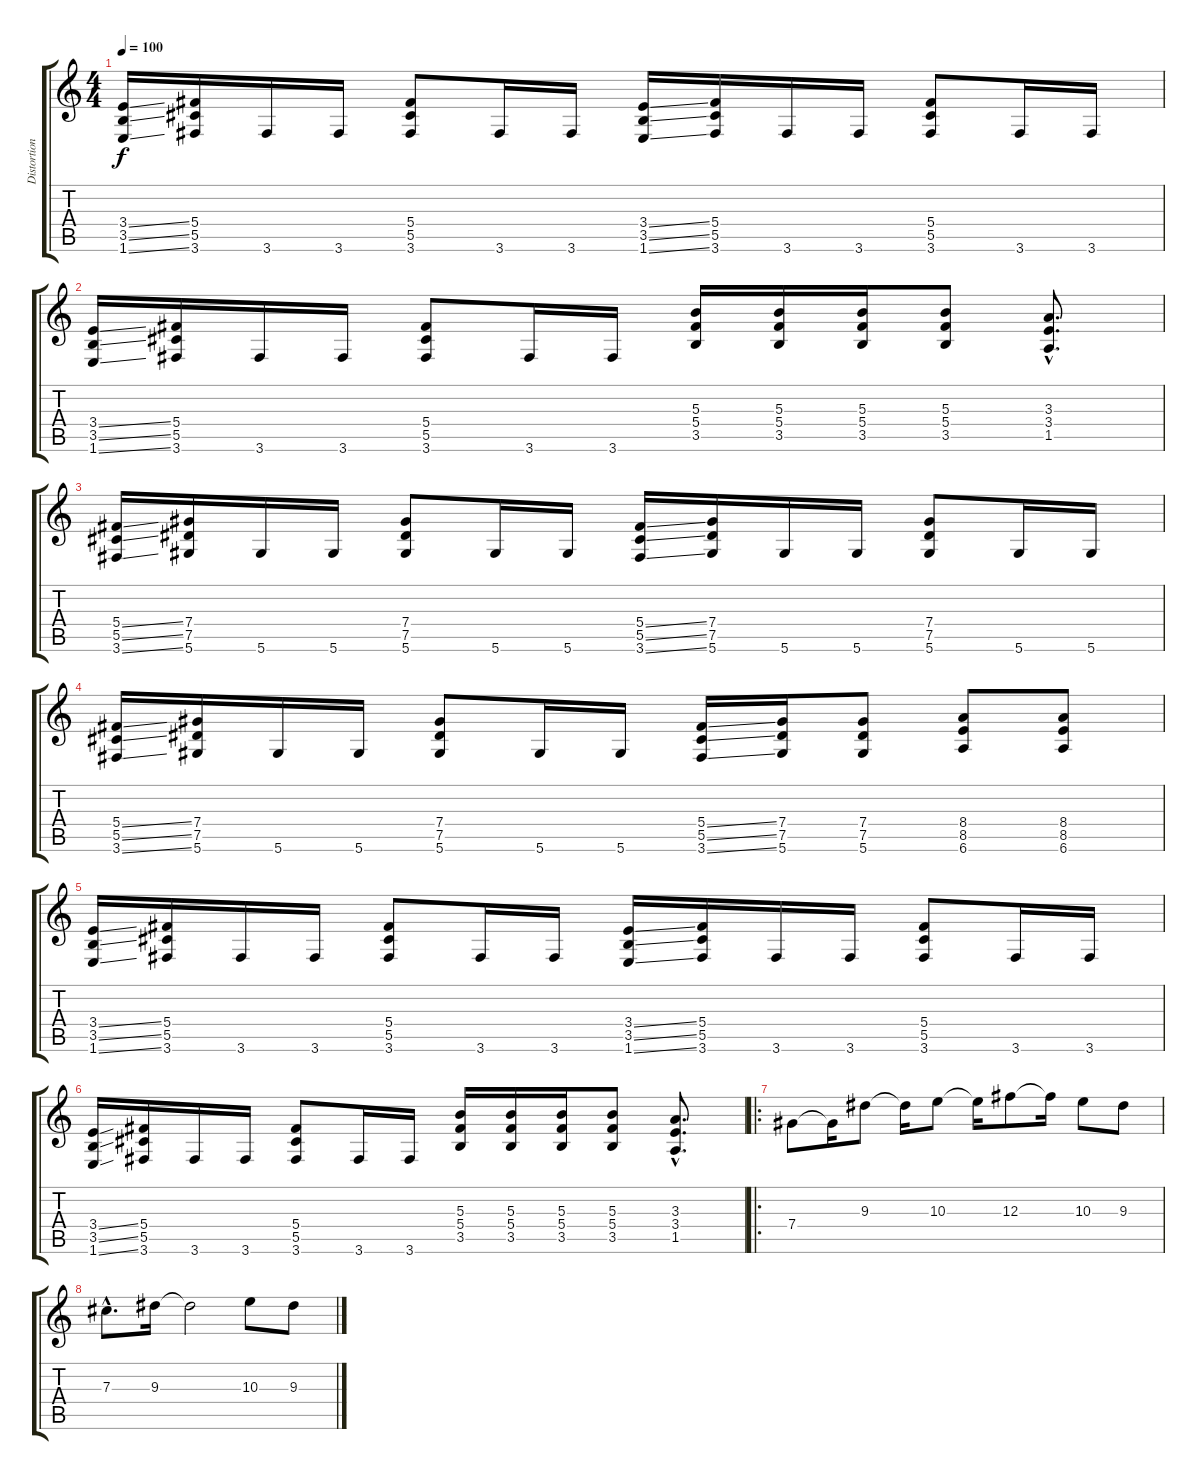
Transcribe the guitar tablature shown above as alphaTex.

\track ("Distortion Guitar II" "Distortion") {instrument distortionguitar}
\staff {score tabs}
\tuning (Eb4 Bb3 Gb3 Db3 Ab2 Eb2) {hide}
\ts (4 4)
\tempo 100
\clef g2
\ks c
(3.4{ss} 3.5{ss} 1.6{ss}).16{dy f} (5.4 5.5 3.6).16 3.6.16 3.6.16 (5.4 5.5 3.6).8 3.6.16 3.6.16 (3.4{ss} 3.5{ss} 1.6{ss}).16 (5.4 5.5 3.6).16 3.6.16 3.6.16 (5.4 5.5 3.6).8 3.6.16 3.6.16 |
(3.4{ss} 3.5{ss} 1.6{ss}).16 (5.4 5.5 3.6).16 3.6.16 3.6.16 (5.4 5.5 3.6).8 3.6.16 3.6.16 (5.3 5.4 3.5).16 (5.3 5.4 3.5).16 (5.3 5.4 3.5).16 (5.3 5.4 3.5).8 (3.3{hac} 3.4{hac} 1.5{hac}).8{d} |
(5.4{ss} 5.5{ss} 3.6{ss}).16 (7.4 7.5 5.6).16 5.6.16 5.6.16 (7.4 7.5 5.6).8 5.6.16 5.6.16 (5.4{ss} 5.5{ss} 3.6{ss}).16 (7.4 7.5 5.6).16 5.6.16 5.6.16 (7.4 7.5 5.6).8 5.6.16 5.6.16 |
(5.4{ss} 5.5{ss} 3.6{ss}).16 (7.4 7.5 5.6).16 5.6.16 5.6.16 (7.4 7.5 5.6).8 5.6.16 5.6.16 (5.4{ss} 5.5{ss} 3.6{ss}).16 (7.4 7.5 5.6).16 (7.4 7.5 5.6).8 (8.4 8.5 6.6).8 (8.4 8.5 6.6).8 |
(3.4{ss} 3.5{ss} 1.6{ss}).16 (5.4 5.5 3.6).16 3.6.16 3.6.16 (5.4 5.5 3.6).8 3.6.16 3.6.16 (3.4{ss} 3.5{ss} 1.6{ss}).16 (5.4 5.5 3.6).16 3.6.16 3.6.16 (5.4 5.5 3.6).8 3.6.16 3.6.16 |
(3.4{ss} 3.5{ss} 1.6{ss}).16 (5.4 5.5 3.6).16 3.6.16 3.6.16 (5.4 5.5 3.6).8 3.6.16 3.6.16 (5.3 5.4 3.5).16 (5.3 5.4 3.5).16 (5.3 5.4 3.5).16 (5.3 5.4 3.5).8 (3.3{hac} 3.4{hac} 1.5{hac}).8{d} |
\ro
7.4.8 7.4{t}.16 9.3.8 9.3{t}.16 10.3.8 10.3{t}.16 12.3.8 12.3{t}.16 10.3.8 9.3.8 |
7.3{hac}.8{d} 9.3.16 9.3{t}.2 10.3.8 9.3.8
